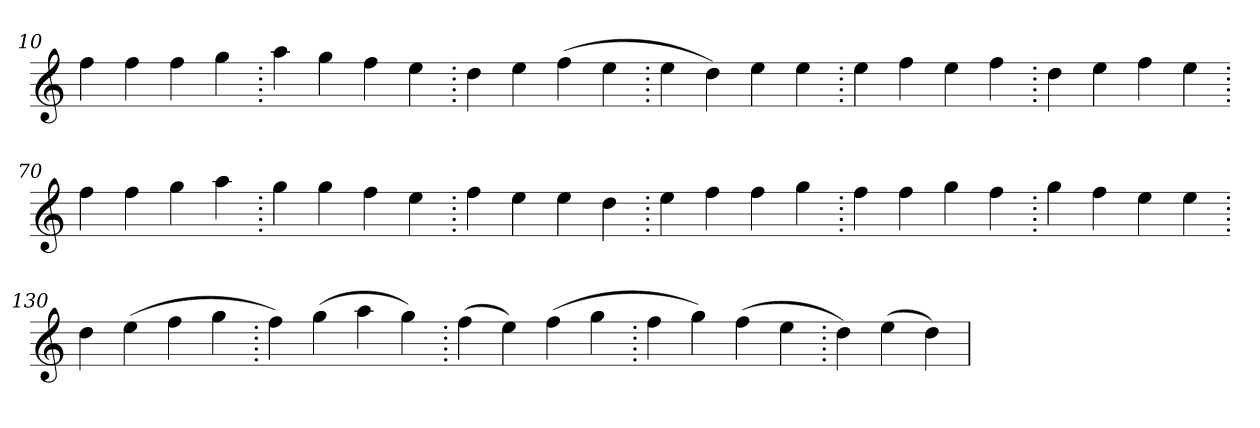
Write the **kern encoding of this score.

**kern
*part1
*staff1
*clefG2
=10.
4ff
4ff
4ff
4gg
=20.
4aa
4gg
4ff
4ee
=30.
4dd
4ee
(>4ff
4ee
=40.
4ee
4dd)
4ee
4ee
=50.
4ee
4ff
4ee
4ff
=60.
4dd
4ee
4ff
4ee
=70.
4ff
4ff
4gg
4aa
=80.
4gg
4gg
4ff
4ee
=90.
4ff
4ee
4ee
4dd
=100.
4ee
4ff
4ff
4gg
=110.
4ff
4ff
4gg
4ff
=120.
4gg
4ff
4ee
4ee
=130.
4dd
(>4ee
4ff
4gg
=140.
4ff)
(>4gg
4aa
4gg)
=150.
(>4ff
4ee)
(>4ff
4gg
=160.
4ff
4gg)
(>4ff
4ee
=170.
4dd)
(>4ee
4dd)
=
*-
